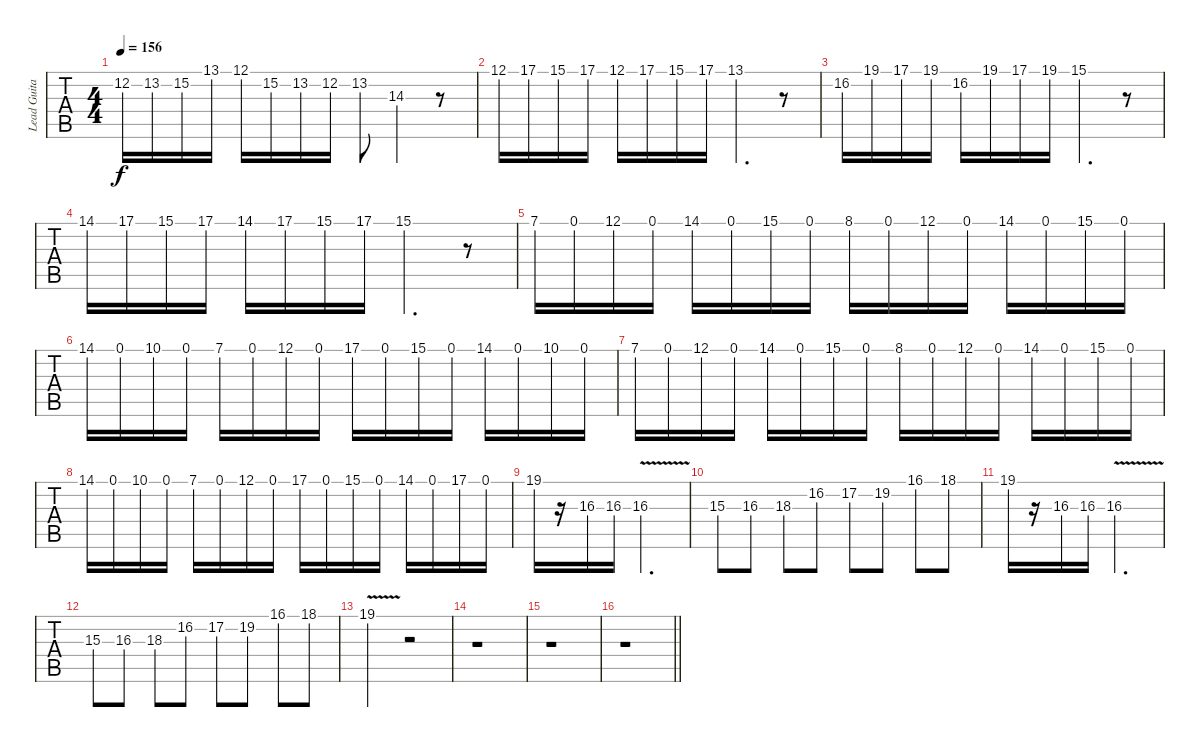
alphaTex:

\track ("Lead Guitar 1 (Enrik Garcia)" "Lead Guita") {instrument distortionguitar}
\staff {tabs}
\tuning (Eb4 Bb3 Gb3 Db3 Ab2 Eb2) {hide}
\ts (4 4)
\tempo 156
\clef g2
\ks c
12.2.16{dy f} 13.2.16 15.2.16 13.1.16 12.1.16 15.2.16 13.2.16 12.2.16 13.2.8 14.3.4 r.8 |
12.1.16 17.1.16 15.1.16 17.1.16 12.1.16 17.1.16 15.1.16 17.1.16 13.1.4{d} r.8 |
16.2.16 19.1.16 17.1.16 19.1.16 16.2.16 19.1.16 17.1.16 19.1.16 15.1.4{d} r.8 |
14.1.16 17.1.16 15.1.16 17.1.16 14.1.16 17.1.16 15.1.16 17.1.16 15.1.4{d} r.8 |
7.1.16{balance 8} 0.1.16 12.1.16 0.1.16 14.1.16 0.1.16 15.1.16 0.1.16 8.1.16 0.1.16 12.1.16 0.1.16 14.1.16 0.1.16 15.1.16 0.1.16 |
14.1.16 0.1.16 10.1.16 0.1.16 7.1.16 0.1.16 12.1.16 0.1.16 17.1.16 0.1.16 15.1.16 0.1.16 14.1.16 0.1.16 10.1.16 0.1.16 |
7.1.16 0.1.16 12.1.16 0.1.16 14.1.16 0.1.16 15.1.16 0.1.16 8.1.16 0.1.16 12.1.16 0.1.16 14.1.16 0.1.16 15.1.16 0.1.16 |
14.1.16 0.1.16 10.1.16 0.1.16 7.1.16 0.1.16 12.1.16 0.1.16 17.1.16 0.1.16 15.1.16 0.1.16 14.1.16 0.1.16 17.1.16 0.1.16 |
19.1.16 r.16 16.3.16 16.3.16 16.3{v}.2{d} |
15.3.8 16.3.8 18.3.8 16.2.8 17.2.8 19.2.8 16.1.8 18.1.8 |
19.1.16 r.16 16.3.16 16.3.16 16.3{v}.2{d} |
15.3.8 16.3.8 18.3.8 16.2.8 17.2.8 19.2.8 16.1.8 18.1.8 |
19.1{v}.2 r.2{volume 13} |
r.1 |
r.1 |
\barLineRight lightlight
r.1
